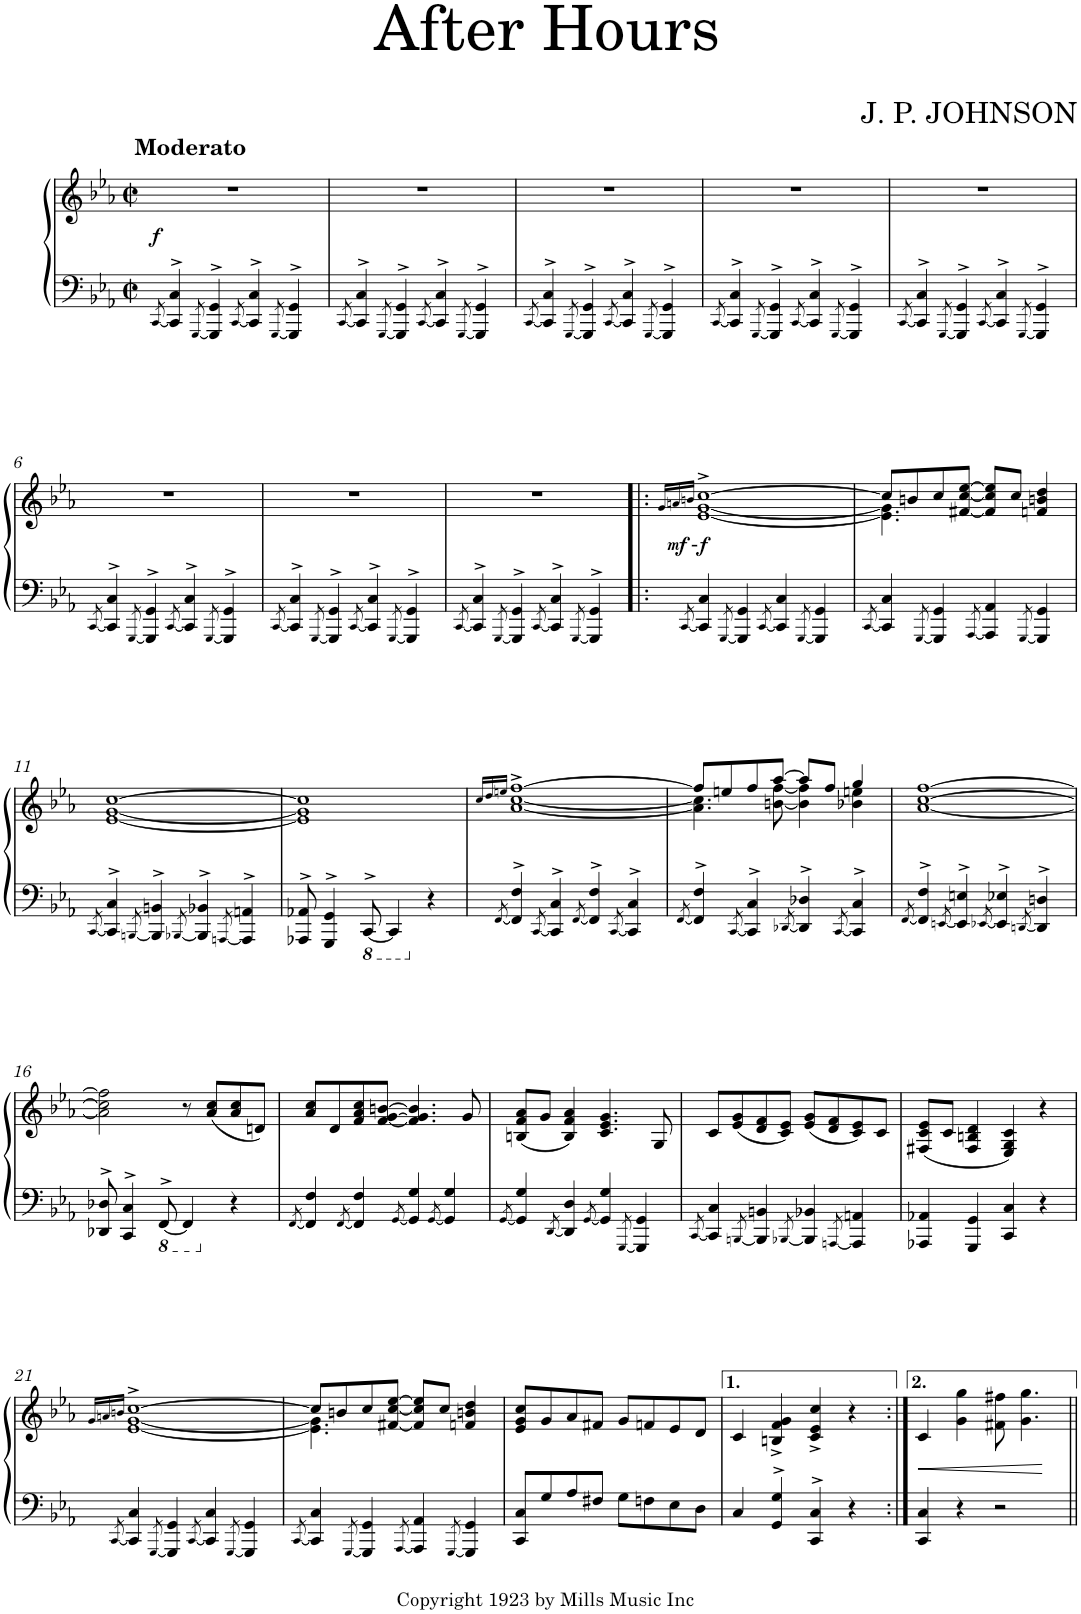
**kern	**kern	**dynam
*part1	*part1	*part1
*staff2	*staff1	*staff1/2
*I"Piano	*	*
*I'Pno.	*	*
*clefF4	*clefG2	*
*k[b-e-a-]	*k[b-e-a-]	*
*M2/2	*M2/2	*
*met(c|)	*met(c|)	*
=1	=1	=1
[8qCC/	.	.
!	!LO:TX:a:B:t=Moderato	!
!	!	!LO:DY:b
4CC/]^> 4C/^>	1r	f
[8qGGG/	.	.
4GGG/]^> 4GG/^>	.	.
[8qCC/	.	.
4CC/]^> 4C/^>	.	.
[8qGGG/	.	.
4GGG/]^> 4GG/^>	.	.
=2	=2	=2
[8qCC/	.	.
4CC/]^> 4C/^>	1r	.
[8qGGG/	.	.
4GGG/]^> 4GG/^>	.	.
[8qCC/	.	.
4CC/]^> 4C/^>	.	.
[8qGGG/	.	.
4GGG/]^> 4GG/^>	.	.
=3	=3	=3
[8qCC/	.	.
4CC/]^> 4C/^>	1r	.
[8qGGG/	.	.
4GGG/]^> 4GG/^>	.	.
[8qCC/	.	.
4CC/]^> 4C/^>	.	.
[8qGGG/	.	.
4GGG/]^> 4GG/^>	.	.
=4	=4	=4
[8qCC/	.	.
4CC/]^> 4C/^>	1r	.
[8qGGG/	.	.
4GGG/]^> 4GG/^>	.	.
[8qCC/	.	.
4CC/]^> 4C/^>	.	.
[8qGGG/	.	.
4GGG/]^> 4GG/^>	.	.
=5	=5	=5
[8qCC/	.	.
4CC/]^> 4C/^>	1r	.
[8qGGG/	.	.
4GGG/]^> 4GG/^>	.	.
[8qCC/	.	.
4CC/]^> 4C/^>	.	.
[8qGGG/	.	.
4GGG/]^> 4GG/^>	.	.
!!LO:LB:g=z
=6	=6	=6
[8qCC/	.	.
4CC/]^> 4C/^>	1r	.
[8qGGG/	.	.
4GGG/]^> 4GG/^>	.	.
[8qCC/	.	.
4CC/]^> 4C/^>	.	.
[8qGGG/	.	.
4GGG/]^> 4GG/^>	.	.
=7	=7	=7
[8qCC/	.	.
4CC/]^> 4C/^>	1r	.
[8qGGG/	.	.
4GGG/]^> 4GG/^>	.	.
[8qCC/	.	.
4CC/]^> 4C/^>	.	.
[8qGGG/	.	.
4GGG/]^> 4GG/^>	.	.
=8	=8	=8
[8qCC/	.	.
4CC/]^> 4C/^>	1r	.
[8qGGG/	.	.
4GGG/]^> 4GG/^>	.	.
[8qCC/	.	.
4CC/]^> 4C/^>	.	.
[8qGGG/	.	.
4GGG/]^> 4GG/^>	.	.
=9!|:	=9!|:	=9!|:
.	16qg/LL	.
.	16qan/	.
[8qCC/	16qbn/JJ	.
!	!LO:TX:b:t=-	!
!	!	!LO:DY:b
!	!	!LO:DY:n=1:b
4CC/] 4C/	[<1e-^> [<1g^> [1cc^>	mf f
[8qGGG/	.	.
4GGG/] 4GG/	.	.
[8qCC/	.	.
4CC/] 4C/	.	.
[8qGGG/	.	.
4GGG/] 4GG/	.	.
=10	=10	=10
[8qCC/	.	.
*	*^	*
4CC/] 4C/	8cc/L]	4.e-\] 4.g\]	.
.	8bn/	.	.
[8qGGG/	.	.	.
4GGG/] 4GG/	8cc/	.	.
.	[8f#X/ [8cc/ [8ee-/J	2ryy	.
[8qAAA-/	.	.	.
4AAA-/] 4AA-/	8f#/] 8cc/] 8ee-/]L	.	.
.	8cc/J	.	.
[8qGGG/	.	.	.
4GGG/] 4GG/	4fn/ 4bn/ 4dd/	.	.
.	.	8ryy	.
*	*v	*v	*
!!LO:LB:g=z
=11	=11	=11
[8qCC/	.	.
4CC/]^> 4C/^>	[1e- [1g [1cc	.
[8qBBBn/	.	.
4BBB/]^> 4BBn/^>	.	.
[8qBBB-X/	.	.
4BBB-/]^> 4BB-X/^>	.	.
[8qAAAn/	.	.
4AAA/]^> 4AAn/^>	.	.
=12	=12	=12
8AAA-X/^> 8AA-X/^>	1e-] 1g] 1cc]	.
4GGG/^> 4GG/^>	.	.
*8ba	*	*
[8CCC^>/	.	.
4CCC/]	.	.
*X8ba	*	*
4r	.	.
=13	=13	=13
.	16qcc/LL	.
.	16qdd/	.
[8qFF/	16qeen/JJ	.
4FF/]^> 4F/^>	[1a-^> [1cc^> [>1ff^>	.
[8qCC/	.	.
4CC/]^> 4C/^>	.	.
[8qFF/	.	.
4FF/]^> 4F/^>	.	.
[8qCC/	.	.
4CC/]^> 4C/^>	.	.
=14	=14	=14
[8qFF/	.	.
*	*^	*
4FF/]^> 4F/^>	8ff/L]	4.a-\] 4.cc\]	.
.	8een/	.	.
[8qCC/	.	.	.
4CC/]^> 4C/^>	8ff/	.	.
.	[8aa-/J	[8bn\ [8ff\	.
[8qDD-X/	.	.	.
4DD-/]^> 4D-X/^>	8aa-/L]	4b\] 4ff\]	.
.	8ff/J	.	.
[8qCC/	.	.	.
4CC/]^> 4C/^>	4gg/	4b-X\ 4een\	.
*	*v	*v	*
=15	=15	=15
[8qFF/	.	.
4FF/]^> 4F/^>	[1a- [1cc [1ff	.
[8qEEn/	.	.
4EE/]^> 4En/^>	.	.
[8qEE-X/	.	.
4EE-/]^> 4E-X/^>	.	.
[8qDDn/	.	.
4DD/]^> 4Dn/^>	.	.
!!LO:LB:g=z
=16	=16	=16
8DD-X/^> 8D-X/^>	2a-\] 2cc\] 2ff\]	.
4CC/^> 4C/^>	.	.
*8ba	*	*
[8FFF^>/	.	.
4FFF/]	8r	.
.	(8a-/ 8cc/L	.
*X8ba	*	*
4r	8a-/ 8cc/	.
.	8dn/J)	.
=17	=17	=17
[8qFF/	.	.
4FF/] 4F/	8a-/ 8cc/L	.
.	8d/	.
[8qFF/	.	.
4FF/] 4F/	8f/ 8a-/ 8cc/	.
.	[8f/ [8g/ [8bn/J	.
[8qGG/	.	.
4GG/] 4G/	4.f/] 4.g/] 4.b/]	.
[8qGG/	.	.
4GG/] 4G/	.	.
.	8g/	.
=18	=18	=18
[8qGG/	.	.
4GG/] 4G/	(8Bn/ 8f/ 8a-/L	.
.	8g/J	.
[8qDD/	.	.
4DD/] 4D/	4B/ 4f/ 4a-/)	.
[8qGG/	.	.
4GG/] 4G/	4.c/ 4.e-/ 4.g/	.
[8qGGG/	.	.
4GGG/] 4GG/	.	.
.	8G/	.
=19	=19	=19
[8qCC/	.	.
4CC/] 4C/	8c/L	.
.	(8e-/ 8g/	.
[8qBBBn/	.	.
4BBB/] 4BBn/	8d/ 8f/	.
.	8c/ 8e-/J)	.
[8qBBB-X/	.	.
4BBB-/] 4BB-X/	(8e-/ 8g/L	.
.	8d/ 8f/	.
[8qAAAn/	.	.
4AAA/] 4AAn/	8c/ 8e-/)	.
.	8c/J	.
=20	=20	=20
4AAA-X/ 4AA-X/	(8F#X/ 8c/ 8e-/L	.
.	8c/J	.
4GGG/ 4GG/	4F#/ 4Bn/ 4d/	.
4CC/ 4C/	4E-/ 4G/ 4c/)	.
4r	4r	.
!!LO:LB:g=z
=21	=21	=21
.	16qg/LL	.
.	16qan/	.
[8qCC/	16qbn/JJ	.
4CC/] 4C/	[<1e-^> [<1g^> [1cc^>	.
[8qGGG/	.	.
4GGG/] 4GG/	.	.
[8qCC/	.	.
4CC/] 4C/	.	.
[8qGGG/	.	.
4GGG/] 4GG/	.	.
=22	=22	=22
[8qCC/	.	.
*	*^	*
4CC/] 4C/	8cc/L]	4.e-\] 4.g\]	.
.	8bn/	.	.
[8qGGG/	.	.	.
4GGG/] 4GG/	8cc/	.	.
.	[8f#X/ [8cc/ [8ee-/J	2ryy	.
[8qAAA-/	.	.	.
4AAA-/] 4AA-/	8f#/] 8cc/] 8ee-/]L	.	.
.	8cc/J	.	.
[8qGGG/	.	.	.
4GGG/] 4GG/	4fn/ 4bn/ 4dd/	.	.
.	.	8ryy	.
*	*v	*v	*
=23	=23	=23
8CC/ 8C/L	8e-/ 8g/ 8cc/L	.
8G/	8g/	.
8A-/	8a-/	.
8F#X/J	8f#X/J	.
8G\L	8g/L	.
8Fn\	8fn/	.
8E-\	8e-/	.
8D\J	8d/J	.
=24	=24	=24
4C/	4c/	.
4GG/^> 4G/^>	4Bn/^ 4f/^ 4g/^	.
4CC/^> 4C/^>	4c/^ 4e-/^ 4cc/^	.
4r	4r	.
=25:|!	=25:|!	=25:|!
!	!	!LO:HP:b
4CC/ 4C/	4c/	<
4r	4g\ 4gg\	.
2r	8f#X\ 8ff#X\	.
.	4.g\ 4.gg\	.
.	.	[
=||	=||	=||
*-	*-	*-
